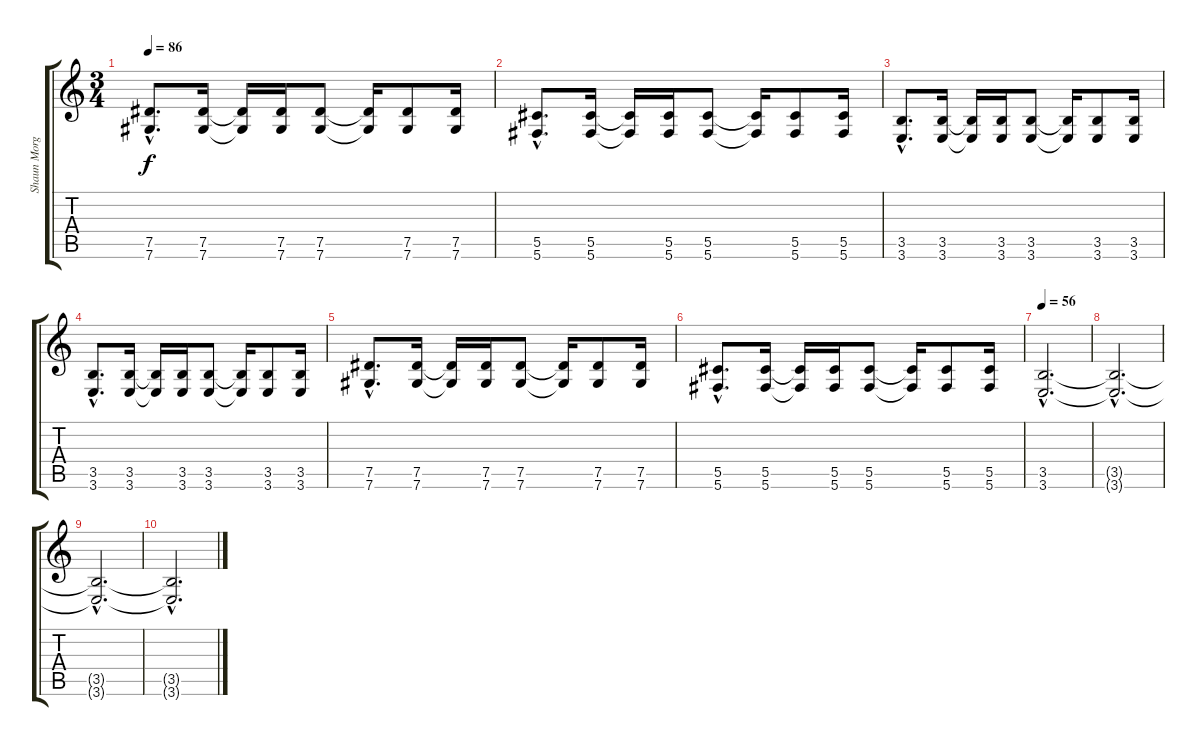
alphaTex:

\track ("Shaun Morgan" "Shaun Morg") {instrument electricguitarclean}
\staff {score tabs}
\tuning (Eb4 Bb3 Gb3 Db3 Ab2 Db2) {hide}
\ts (3 4)
\tempo 86
\clef g2
\ks c
(7.5{hac} 7.6{hac}).8{d dy f} (7.5 7.6).16 (7.5{t} 7.6{t}).16 (7.5 7.6).16 (7.5 7.6).8 (7.5{t} 7.6{t}).16 (7.5 7.6).8 (7.5 7.6).16 |
(5.5{hac} 5.6{hac}).8{d} (5.5 5.6).16 (5.5{t} 5.6{t}).16 (5.5 5.6).16 (5.5 5.6).8 (5.5{t} 5.6{t}).16 (5.5 5.6).8 (5.5 5.6).16 |
(3.5{hac} 3.6{hac}).8{d} (3.5 3.6).16 (3.5{t} 3.6{t}).16 (3.5 3.6).16 (3.5 3.6).8 (3.5{t} 3.6{t}).16 (3.5 3.6).8 (3.5 3.6).16 |
(3.5{hac} 3.6{hac}).8{d} (3.5 3.6).16 (3.5{t} 3.6{t}).16 (3.5 3.6).16 (3.5 3.6).8 (3.5{t} 3.6{t}).16 (3.5 3.6).8 (3.5 3.6).16 |
(7.5{hac} 7.6{hac}).8{d} (7.5 7.6).16 (7.5{t} 7.6{t}).16 (7.5 7.6).16 (7.5 7.6).8 (7.5{t} 7.6{t}).16 (7.5 7.6).8 (7.5 7.6).16 |
(5.5{hac} 5.6{hac}).8{d} (5.5 5.6).16 (5.5{t} 5.6{t}).16 (5.5 5.6).16 (5.5 5.6).8 (5.5{t} 5.6{t}).16 (5.5 5.6).8 (5.5 5.6).16 |
\tempo 56
(3.5{hac} 3.6{hac}).2{d volume 0} |
(3.5{hac t} 3.6{hac t}).2{d} |
(3.5{hac t} 3.6{hac t}).2{d} |
(3.5{hac t} 3.6{hac t}).2{d}
